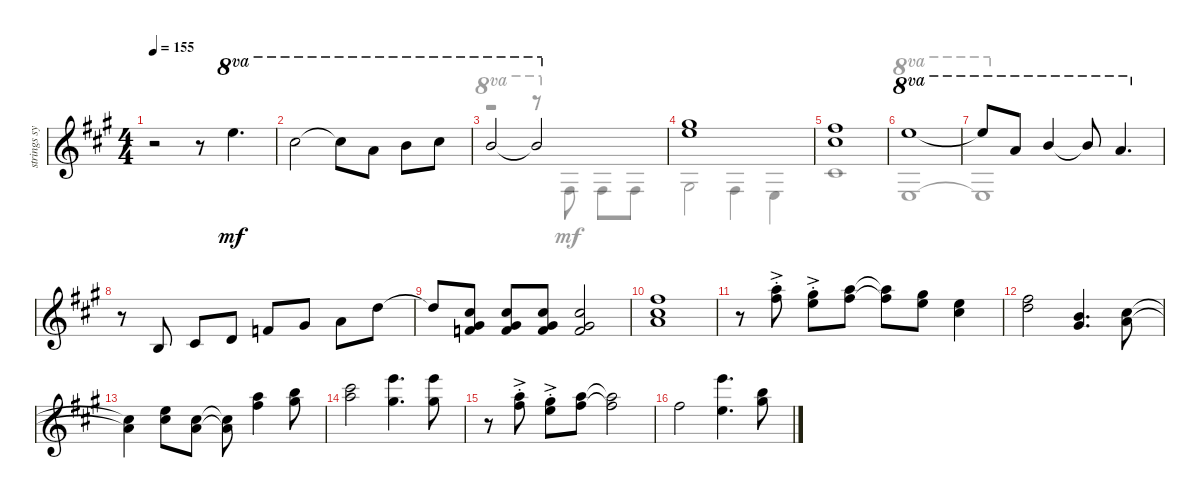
\track ("strings synth" "strings sy") {instrument fx3crystal}
\staff {score}
\tuning (E4 B3 G3 D3 A2 E2 B1) {hide}
\voice
\ts (4 4)
\tempo 155
\clef g2
\ks a
r.2{dy mf} r.8 24.1.4{d ot 8va} |
21.1.2{ot 8va} 21.1{t}.8{ot 8va} 17.1.8{ot 8va} 19.1.8{ot 8va} 21.1.8{ot 8va} |
19.1.2{ot 8va} 19.1{t}.2{ot 8va} |
(16.1 17.2).1 |
(14.1 14.2).1 |
24.1.1{ot 8va} |
24.1{t}.8{ot 8va} 17.1.8{ot 8va} 19.1.4{ot 8va} 19.1{t}.8{ot 8va} 17.1.4{d ot 8va} |
r.8 0.2.8 2.2.8 3.2.8 1.1.8 4.1.8 5.1.8 10.1.8 |
10.1{t}.8 (9.1 9.2 10.3).8 (9.1 9.2 10.3).8 (9.1 9.2 10.3).8 (9.1 9.2 10.3).2 |
(14.1 14.2 14.3).1 |
r.8 (14.1{ac st} 22.2{ac st}).8 (16.1{ac st} 17.2{ac st}).8 (14.1 22.2).8 (14.1{t} 22.2{t}).8 (16.1 17.2).8 (12.1 14.2).4 |
(10.1 19.2).2 (7.1 9.2).4{d} (5.1 14.2).8 |
(5.1{t} 14.2{t}).4 (12.1 14.2).8 (9.1 10.2).8 (9.1{t} 10.2{t}).8 (14.1 22.2).4 (19.1 21.2).8 |
(17.1 26.2).2 (16.1 29.2).4{d} (16.1 29.2).8 |
r.8 (17.1{ac st} 19.2{ac st}).8 (16.1{ac st} 17.2{ac st}).8 (14.1 22.2).8 (14.1{t} 22.2{t}).2 |
14.1.2 (24.1 17.2).4{d} (16.1 24.2).8
\voice
\clef g2
\ottava regular
\simile none
\ks a
|
|
r.2{ot 8va} r.8{ot 8va} 4.4.8 4.4.8 4.4.8 |
1.3.2 4.4.4 2.4.4 |
2.2.1 |
0.1.1{ot 8va} |
0.1{t}.1{ot 8va} |
|
|
|
|
|
|
|
|
